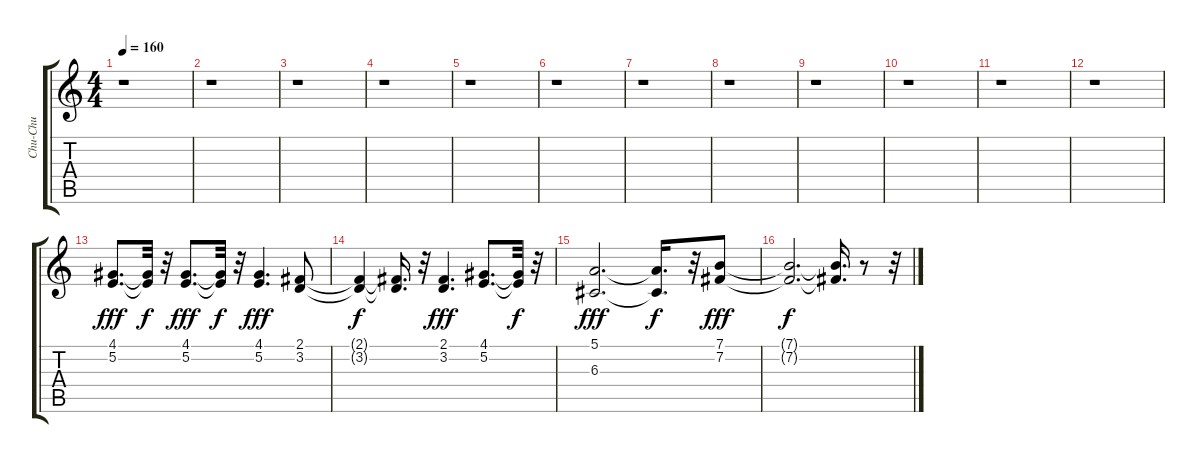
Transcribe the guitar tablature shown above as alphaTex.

\track ("Chu-Chu" "Chu-Chu") {instrument voiceoohs}
\staff {score tabs}
\tuning (E4 B3 G3 D3 A2 E2) {hide}
\ts (4 4)
\tempo 160
\clef g2
\ks c
r.1{dy fff} |
r.1 |
r.1 |
r.1 |
r.1 |
r.1 |
r.1 |
r.1 |
r.1 |
r.1 |
r.1 |
r.1 |
(4.1 5.2).8{d} (4.1{t} 5.2{t}).32{dy f} r.32 (4.1 5.2).8{d dy fff} (4.1{t} 5.2{t}).32{dy f} r.32 (4.1 5.2).4{d dy fff} (2.1 3.2).8 |
(2.1{t} 3.2{t}).4{dy f} (2.1{t} 3.2{t}).16{d} r.32 (2.1 3.2).4{d dy fff} (4.1 5.2).8{d} (4.1{t} 5.2{t}).32{dy f} r.32 |
(5.1 6.3).2{d dy fff} (5.1{t} 6.3{t}).16{d dy f} r.32 (7.1 7.2).8{dy fff} |
(7.1{t} 7.2{t}).2{d dy f} (7.1{t} 7.2{t}).16{d} r.8 r.32
